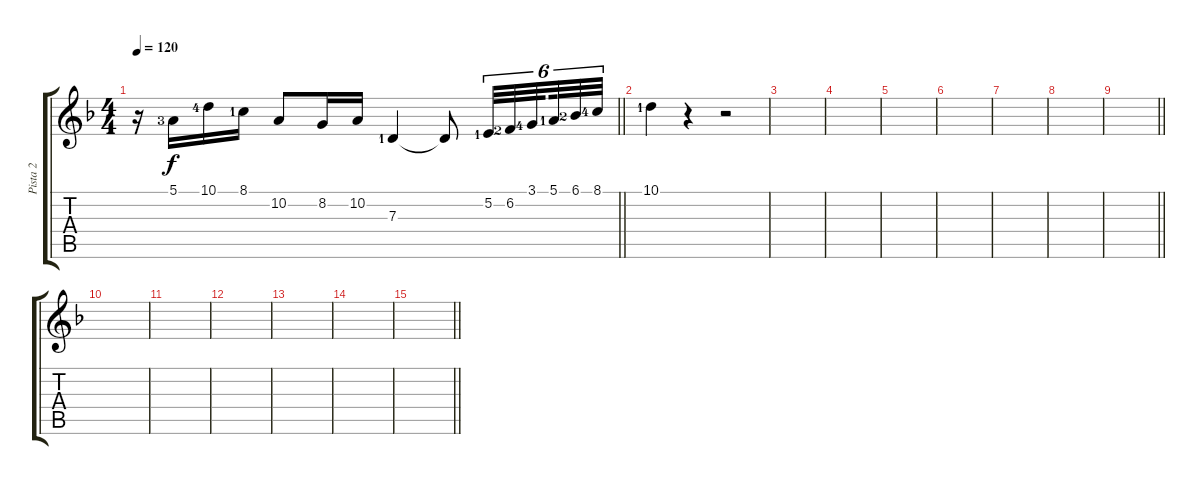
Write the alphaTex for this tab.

\track ("Pista 2" "Pista 2") {instrument flute}
\staff {score tabs}
\tuning (E4 B3 G3 D3 A2 E2) {hide}
\ts (4 4)
\tempo 120
\clef g2
\barLineRight lightlight
\ks dminor
r.16{dy f} 5.1{lf 4}.16 10.1{lf 5}.16 8.1{lf 2}.16 10.2.8 8.2.16 10.2.16 7.3{lf 2}.4 7.3{t}.8 5.2{lf 2}.32{tu (6 4)} 6.2{lf 3}.32{tu (6 4)} 3.1{lf 5}.32{tu (6 4) beam splitsecondary} 5.1{lf 2}.32{tu (6 4)} 6.1{lf 3}.32{tu (6 4)} 8.1{lf 5}.32{tu (6 4)} |
10.1{lf 2}.4 r.4 r.2 |
|
|
|
|
|
|
\barLineRight lightlight
|
|
|
|
|
|
\barLineRight lightlight
